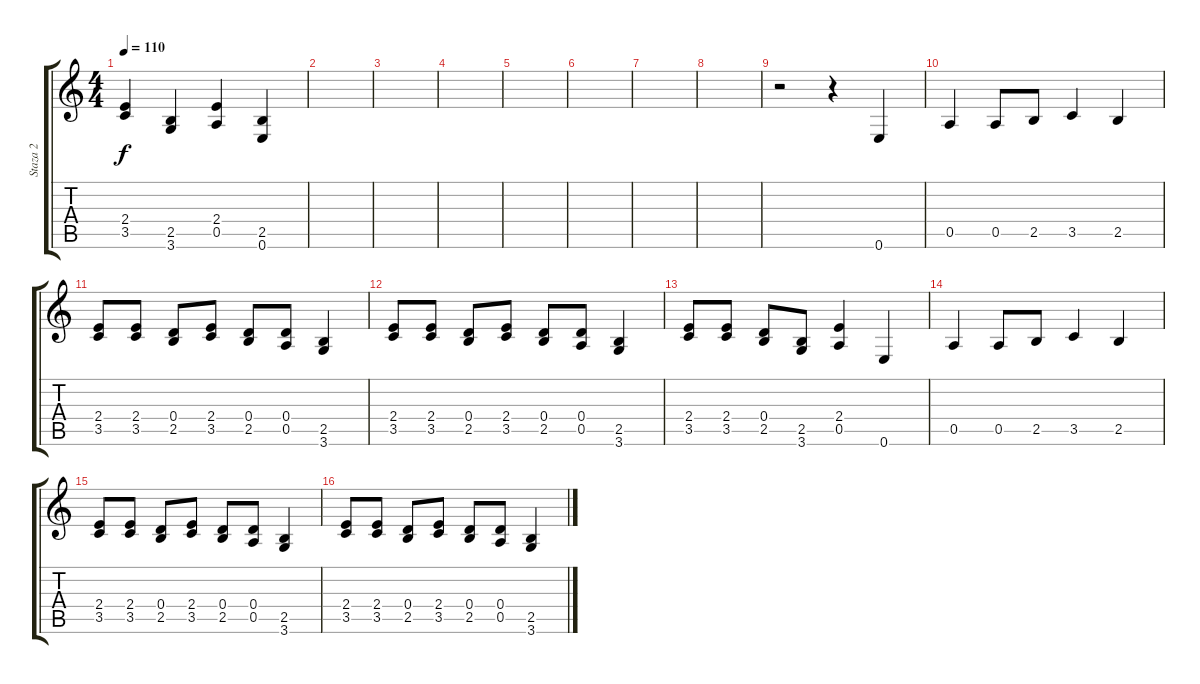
\track ("Staza 2" "Staza 2") {instrument distortionguitar}
\staff {score tabs}
\tuning (E4 B3 G3 D3 A2 E2) {hide}
\ts (4 4)
\tempo 110
\clef g2
\ks c
(2.4 3.5).4{dy f} (2.5 3.6).4 (2.4 0.5).4 (2.5 0.6).4 |
|
|
|
|
|
|
|
r.2 r.4 0.6.4 |
0.5.4 0.5.8 2.5.8 3.5.4 2.5.4 |
(2.4 3.5).8 (2.4 3.5).8 (0.4 2.5).8 (2.4 3.5).8 (0.4 2.5).8 (0.4 0.5).8 (2.5 3.6).4 |
(2.4 3.5).8 (2.4 3.5).8 (0.4 2.5).8 (2.4 3.5).8 (0.4 2.5).8 (0.4 0.5).8 (2.5 3.6).4 |
(2.4 3.5).8 (2.4 3.5).8 (0.4 2.5).8 (2.5 3.6).8 (2.4 0.5).4 0.6.4 |
0.5.4 0.5.8 2.5.8 3.5.4 2.5.4 |
(2.4 3.5).8 (2.4 3.5).8 (0.4 2.5).8 (2.4 3.5).8 (0.4 2.5).8 (0.4 0.5).8 (2.5 3.6).4 |
(2.4 3.5).8 (2.4 3.5).8 (0.4 2.5).8 (2.4 3.5).8 (0.4 2.5).8 (0.4 0.5).8 (2.5 3.6).4
